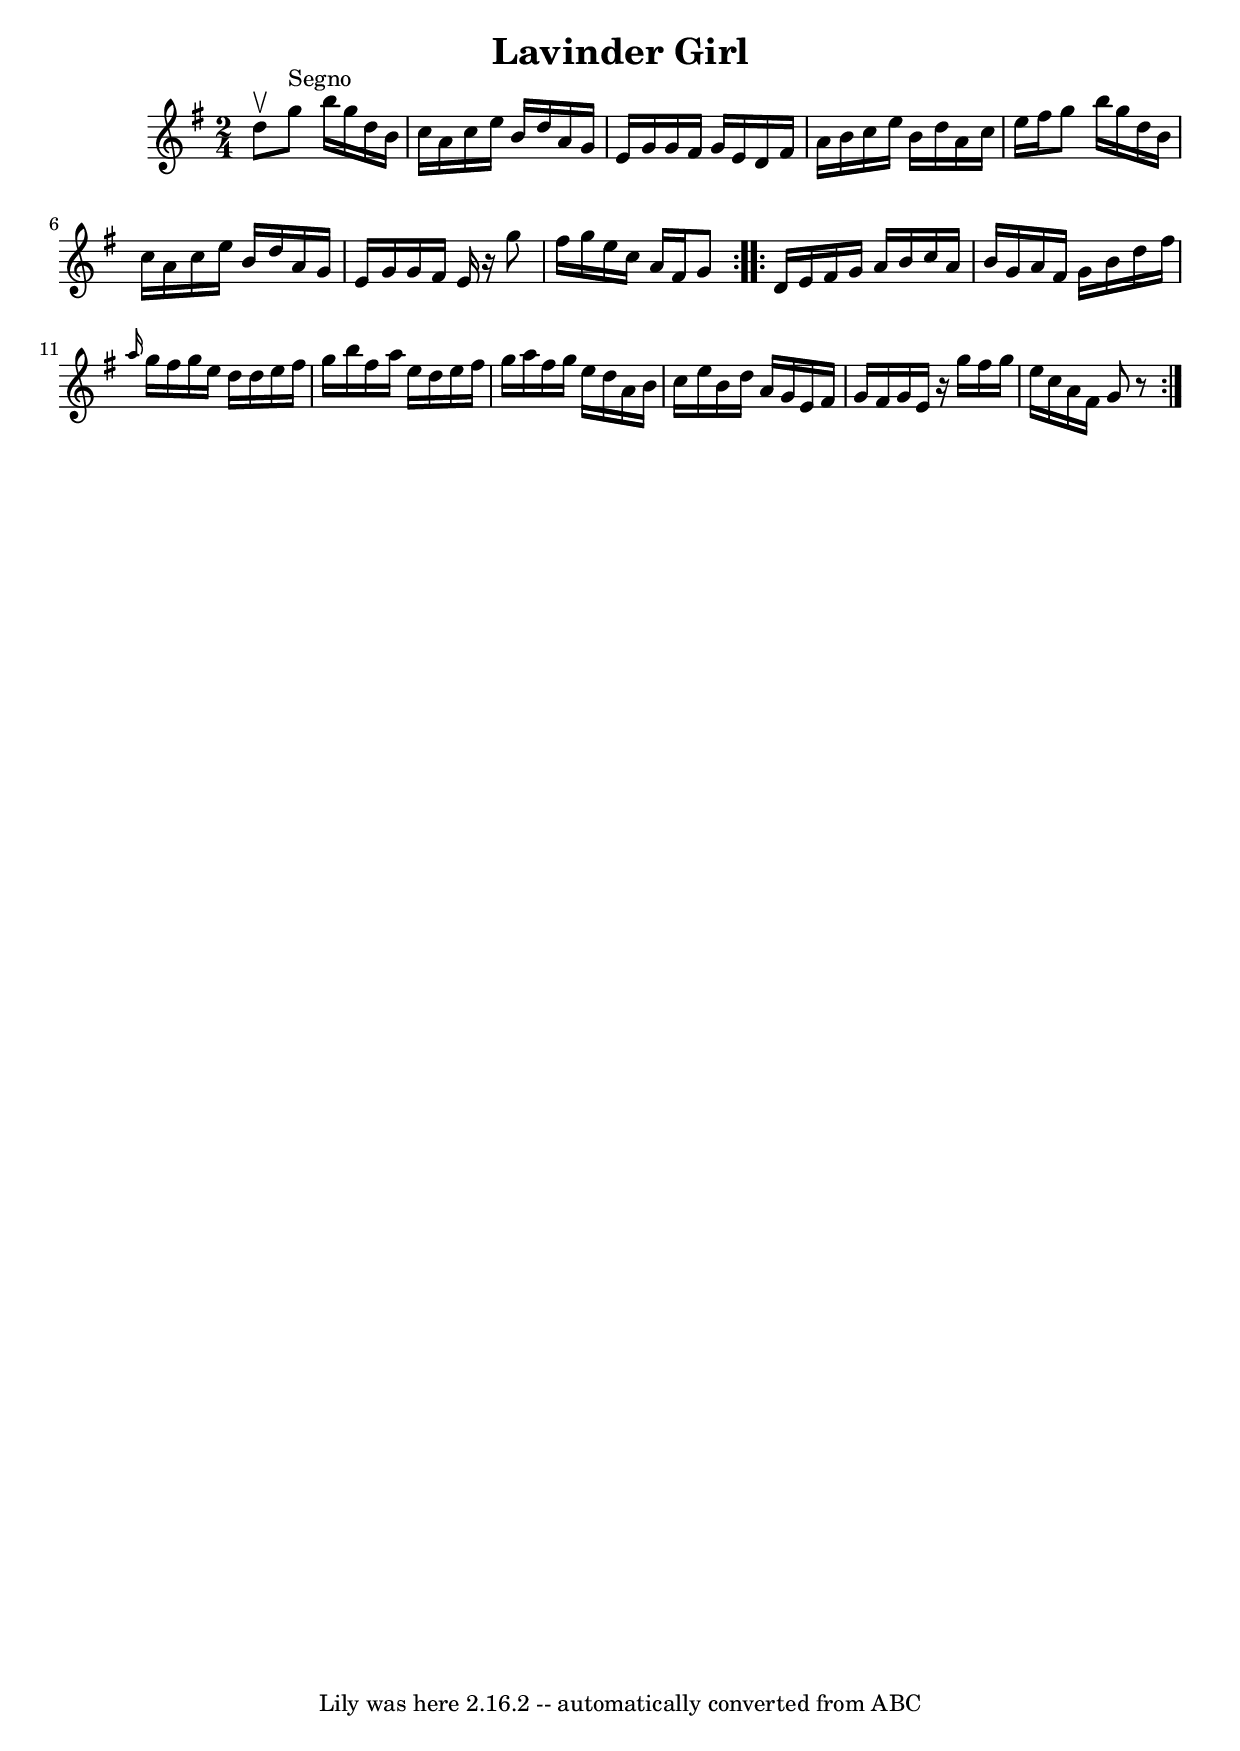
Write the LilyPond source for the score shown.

\version "2.16.2"
\include "Mammoth.ily"
\header {
  %% book = "Ryan's Mammoth Collection"
 crossRefNumber = "1"
 footnotes = ""
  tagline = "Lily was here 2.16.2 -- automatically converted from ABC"
  title = "Lavinder Girl"

}
voicedefault =  {



  \repeat volta 2 {

    \time 2/4 
    \key g \major d''8^\upbow    |
 g''8^"Segno" b''16 g''16 d''16 b'16 c''16 a'16     |
 c''16 e''16 b'16 d''16 a'16 g'16 e'16 g'16     |
 g'16 fis'16 g'16 e'16 d'16 fis'16 a'16 b'16     |
 c''16 e''16 b'16 d''16 a'16 c''16 e''16 fis''16     |
 g''8 b''16 g''16 d''16 b'16 c''16 a'16     |
 c''16 e''16 b'16 d''16 a'16 g'16 e'16 g'16     |
 g'16 fis'16 e'16         r16 g''8 fis''16 g''16     |
 e''16 c''16 a'16 fis'16   
 g'8    
  } 
  \repeat volta 2 {
 d'16 e'16 fis'16 g'16 a'16 b'16 c''16 a'16     |
 b'16 g'16 a'16 fis'16 g'16 b'16 d''16 fis''16     |
    \grace { a''16  
	   } g''16 fis''16 g''16 e''16 d''16 d''16 e''16 fis''16     |
 g''16 b''16 fis''16 a''16 e''16 d''16 e''16 fis''16     |
 g''16 a''16 fis''16 g''16 e''16 d''16 a'16 b'16     |
 c''16 e''16 b'16 d''16 a'16 g'16 e'16 fis'16     |
 g'16 fis'16 g'16 e'16    r16 g''16 fis''16 g''16     |
 e''16   
 c''16 a'16 fis'16 g'8    r8   
  }   

}

\score{
  <<

    \context Staff="default"
    {
      \voicedefault 
      
    }

  >>
  \layout {
    
  }
  \midi {
  }

}
